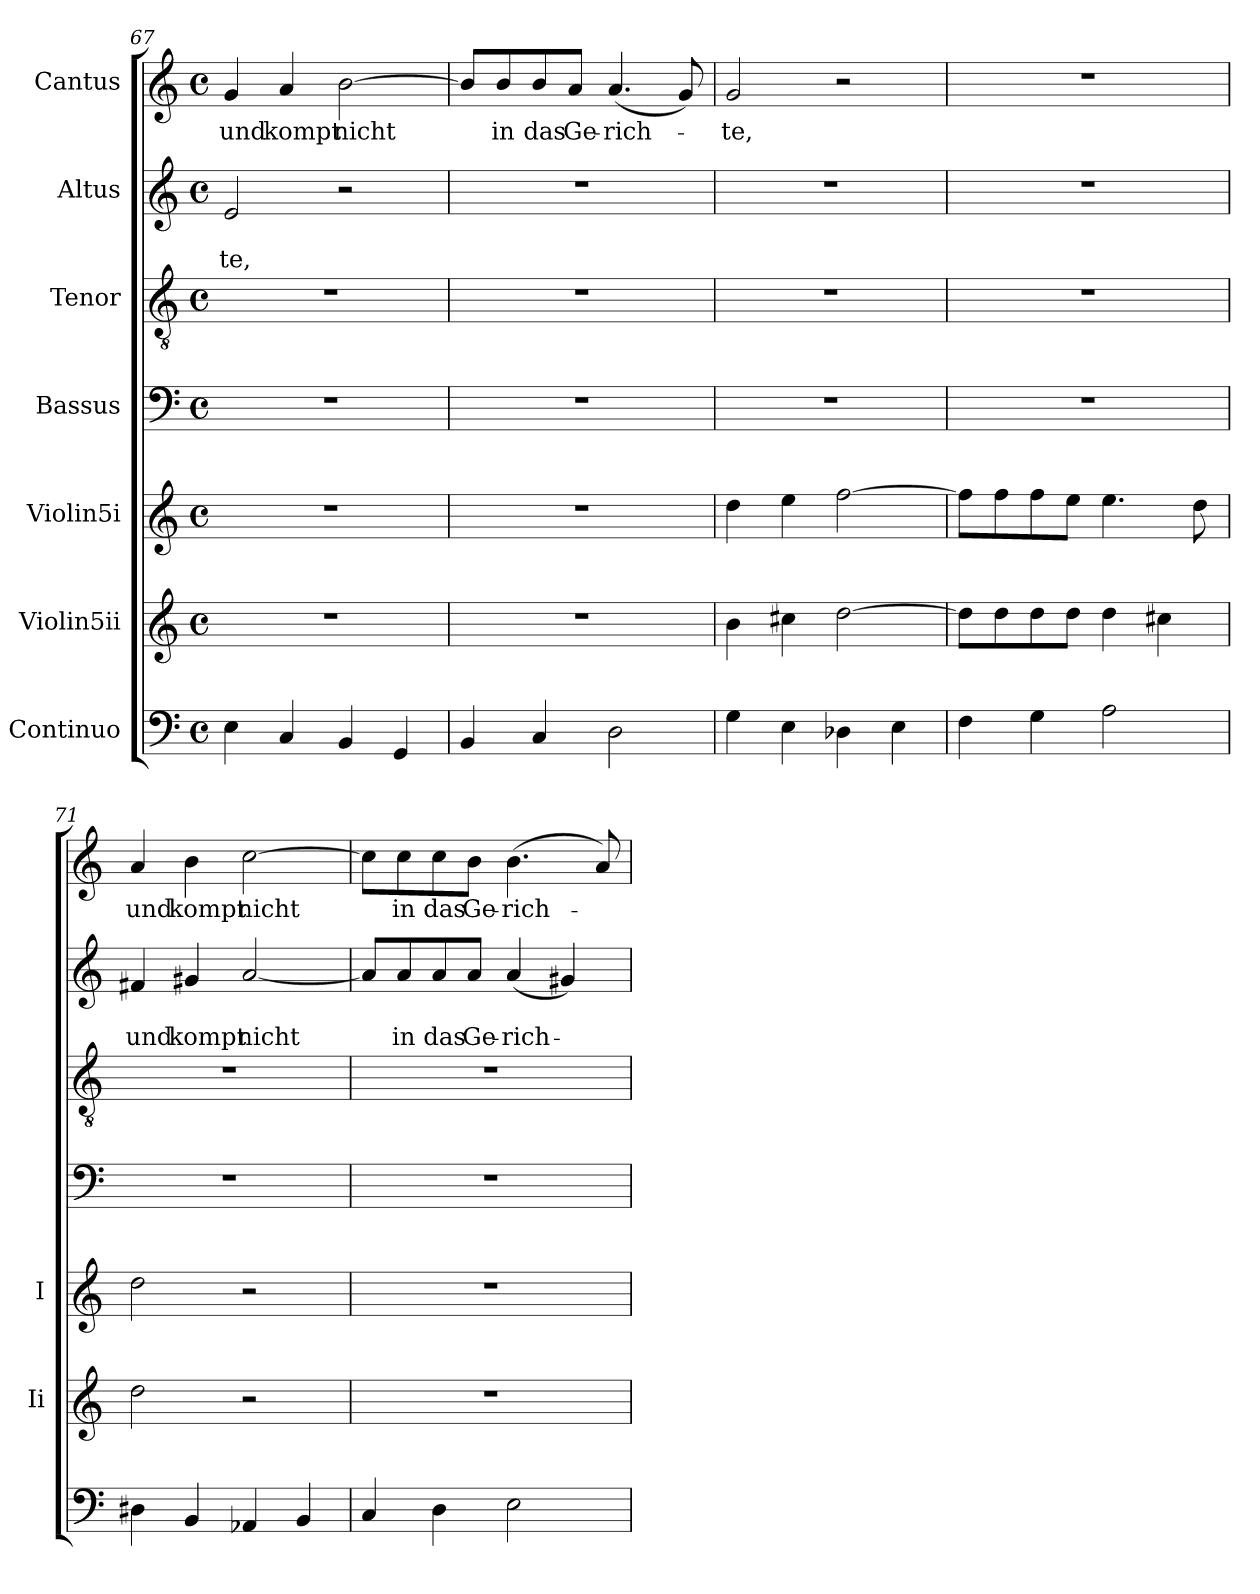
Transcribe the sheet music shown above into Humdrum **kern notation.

**kern	**kern	**kern	**kern	**kern	**kern	**text	**text	**kern	**text
*part7	*part6	*part5	*part4	*part3	*part2	*part2	*part2	*part1	*part1
*staff7	*staff6	*staff5	*staff4	*staff3	*staff2	*staff2	*staff2	*staff1	*staff1
*I"Continuo	*I"Violin5ii	*I"Violin5i	*I"Bassus	*I"Tenor	*I"Altus	*	*	*I"Cantus	*
*	*I'Ii	*I'I	*	*	*	*	*	*	*
!!LO:LB:g=z
*clefF4	*clefG2	*clefG2	*clefF4	*clefGv2	*clefG2	*	*	*clefG2	*
*k[]	*k[]	*k[]	*k[]	*k[]	*k[]	*	*	*k[]	*
*C:	*C:	*C:	*C:	*C:	*C:	*	*	*C:	*
*M4/4	*M4/4	*M4/4	*M4/4	*M4/4	*M4/4	*	*	*M4/4	*
*met(c)	*met(c)	*met(c)	*met(c)	*met(c)	*met(c)	*	*	*met(c)	*
=67	=67	=67	=67	=67	=67	=67	=67	=67	=67
!	!	!	!	!	!	!	!LO:LY:b	!	!LO:LY:b
4E\	1r	1r	1r	1r	2e/	.	-te,	4g/	und
!	!	!	!	!	!	!	!	!	!LO:LY:b
4C/	.	.	.	.	.	.	.	4a/	kompt
!	!	!	!	!	!	!	!	!	!LO:LY:b
4BB/	.	.	.	.	2r	.	.	[>2b\	nicht
4GG/	.	.	.	.	.	.	.	.	.
=68	=68	=68	=68	=68	=68	=68	=68	=68	=68
4BB/	1r	1r	1r	1r	1r	.	.	8b/L]	.
!	!	!	!	!	!	!	!	!	!LO:LY:b
.	.	.	.	.	.	.	.	8b/	in
!	!	!	!	!	!	!	!	!	!LO:LY:b
4C/	.	.	.	.	.	.	.	8b/	das
!	!	!	!	!	!	!	!	!	!LO:LY:b
.	.	.	.	.	.	.	.	8a/J	Ge-
!	!	!	!	!	!	!	!	!	!LO:LY:b
2D\	.	.	.	.	.	.	.	(<4.a/	-rich-
.	.	.	.	.	.	.	.	8g/)	.
=69	=69	=69	=69	=69	=69	=69	=69	=69	=69
!	!	!	!	!	!	!	!	!	!LO:LY:b
4G\	4b\	4dd\	1r	1r	1r	.	.	2g/	-te,
4E\	4cc#X\	4ee\	.	.	.	.	.	.	.
4D-\	[>2dd\	[>2ff\	.	.	.	.	.	2r	.
4E\	.	.	.	.	.	.	.	.	.
=70	=70	=70	=70	=70	=70	=70	=70	=70	=70
4F\	8dd\L]	8ff\L]	1r	1r	1r	.	.	1r	.
.	8dd\	8ff\	.	.	.	.	.	.	.
4G\	8dd\	8ff\	.	.	.	.	.	.	.
.	8dd\J	8ee\J	.	.	.	.	.	.	.
2A\	4dd\	4.ee\	.	.	.	.	.	.	.
.	4cc#X\	.	.	.	.	.	.	.	.
.	.	8dd\	.	.	.	.	.	.	.
=71	=71	=71	=71	=71	=71	=71	=71	=71	=71
!	!	!	!	!	!	!	!LO:LY:b	!	!LO:LY:b
4D#\	2dd\	2dd\	1r	1r	4f#X/	.	und	4a/	und
!	!	!	!	!	!	!	!LO:LY:b	!	!LO:LY:b
4BB/	.	.	.	.	4g#X/	.	kompt	4b\	kompt
!	!	!	!	!	!	!	!LO:LY:b	!	!LO:LY:b
4AA-/	2r	2r	.	.	[<2a/	.	nicht	[>2cc\	nicht
4BB/	.	.	.	.	.	.	.	.	.
=72	=72	=72	=72	=72	=72	=72	=72	=72	=72
4C/	1r	1r	1r	1r	8a/L]	.	.	8cc\L]	.
!	!	!	!	!	!	!	!LO:LY:b	!	!LO:LY:b
.	.	.	.	.	8a/	.	in	8cc\	in
!	!	!	!	!	!	!	!LO:LY:b	!	!LO:LY:b
4D\	.	.	.	.	8a/	.	das	8cc\	das
!	!	!	!	!	!	!	!LO:LY:b	!	!LO:LY:b
.	.	.	.	.	8a/J	.	Ge-	8b\J	Ge-
!	!	!	!	!	!	!	!LO:LY:b	!	!LO:LY:b
2E\	.	.	.	.	(<4a/	.	-rich-	(>4.b\	-rich-
.	.	.	.	.	4g#X/)	.	.	.	.
.	.	.	.	.	.	.	.	8a/)	.
=	=	=	=	=	=	=	=	=	=
*-	*-	*-	*-	*-	*-	*-	*-	*-	*-
